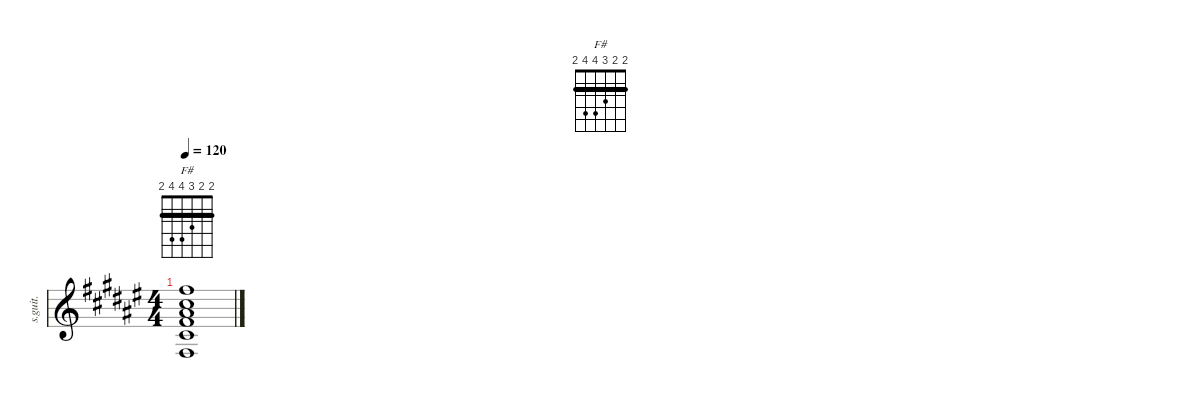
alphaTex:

\defaultSystemsLayout 4
\hideDynamics
\bracketExtendMode nobrackets
\otherSystemsTrackNameOrientation horizontal
\chordDiagramsInScore
\track ("Steel Guitar" "s.guit.") {instrument acousticguitarsteel}
\staff {score}
\tuning (E4 B3 G3 D3 A2 E2)
\chord ("F#" 2 2 3 4 4 2) {showfingering false barre (2 2)}
\ts (4 4)
\tempo 120
\clef g2
\ks f#
(2.6{t acc #} 4.5{t acc #} 4.4{t acc #} 3.3{t acc #} 2.2{t acc #} 2.1{t acc #}).1{ch "F#" dy mf beam Up}
